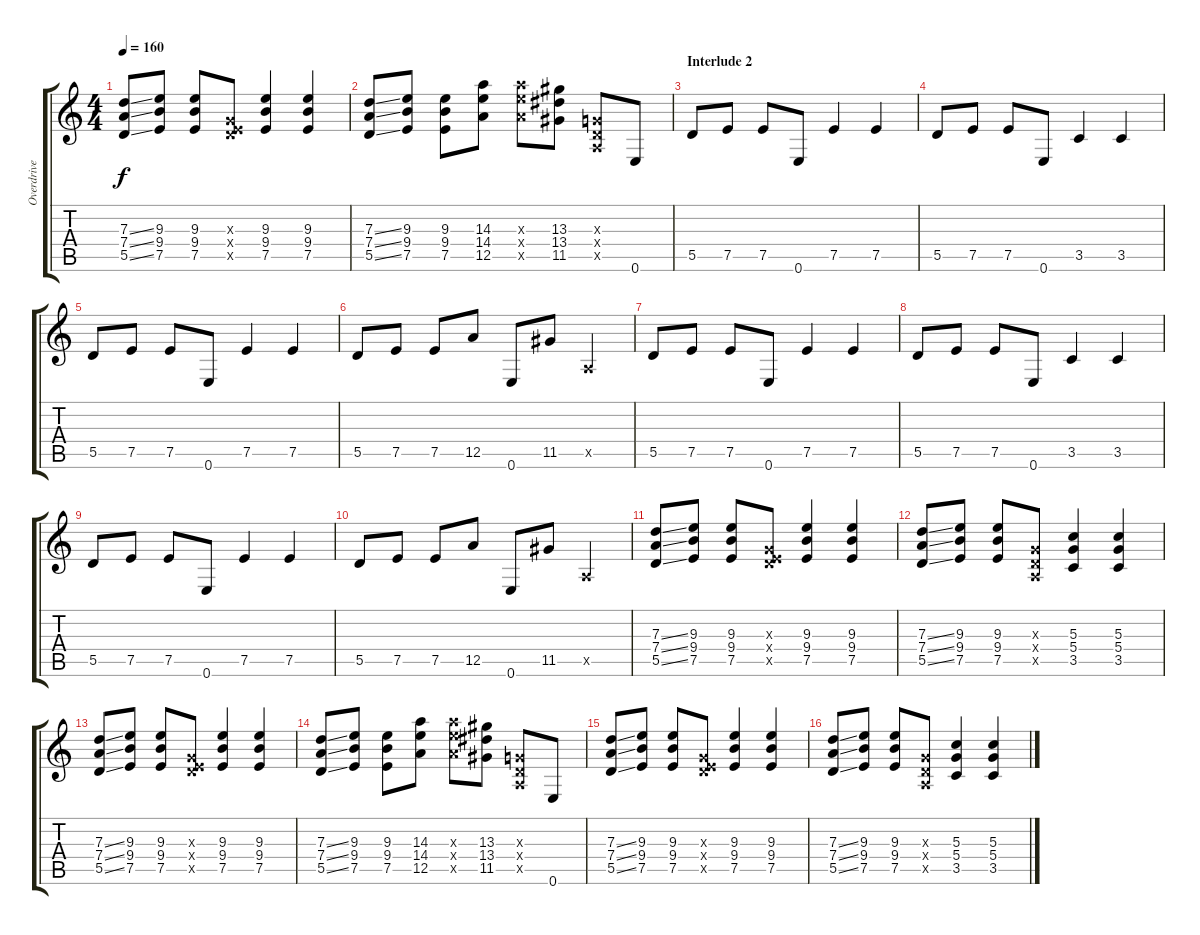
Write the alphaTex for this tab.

\track ("Overdrive" "Overdrive") {instrument overdrivenguitar}
\staff {score tabs}
\tuning (E4 B3 G3 D3 A2 E2) {hide}
\ts (4 4)
\tempo 160
\clef g2
\ks c
(7.3{ss} 7.4{ss} 5.5{ss}).8{dy f} (9.3 9.4 7.5).8 (9.3 9.4 7.5).8 (0.3{x} 0.4{x} 7.5{x}).8 (9.3 9.4 7.5).4 (9.3 9.4 7.5).4 |
(7.3{ss} 7.4{ss} 5.5{ss}).8 (9.3 9.4 7.5).8 (9.3 9.4 7.5).8 (14.3 14.4 12.5).8 (14.3{x} 14.4{x} 12.5{x}).8 (13.3 13.4 11.5).8 (0.3{x} 0.4{x} 0.5{x}).8 0.6.8 |
\section ("" "Interlude 2")
5.5.8 7.5.8 7.5.8 0.6.8 7.5.4 7.5.4 |
5.5.8 7.5.8 7.5.8 0.6.8 3.5.4 3.5.4 |
5.5.8 7.5.8 7.5.8 0.6.8 7.5.4 7.5.4 |
5.5.8 7.5.8 7.5.8 12.5.8 0.6.8 11.5.8 0.5{x}.4 |
5.5.8 7.5.8 7.5.8 0.6.8 7.5.4 7.5.4 |
5.5.8 7.5.8 7.5.8 0.6.8 3.5.4 3.5.4 |
5.5.8 7.5.8 7.5.8 0.6.8 7.5.4 7.5.4 |
5.5.8 7.5.8 7.5.8 12.5.8 0.6.8 11.5.8 0.5{x}.4 |
(7.3{ss} 7.4{ss} 5.5{ss}).8 (9.3 9.4 7.5).8 (9.3 9.4 7.5).8 (0.3{x} 0.4{x} 7.5{x}).8 (9.3 9.4 7.5).4 (9.3 9.4 7.5).4 |
(7.3{ss} 7.4{ss} 5.5{ss}).8 (9.3 9.4 7.5).8 (9.3 9.4 7.5).8 (0.3{x} 0.4{x} 0.5{x}).8 (5.3 5.4 3.5).4 (5.3 5.4 3.5).4 |
(7.3{ss} 7.4{ss} 5.5{ss}).8 (9.3 9.4 7.5).8 (9.3 9.4 7.5).8 (0.3{x} 0.4{x} 7.5{x}).8 (9.3 9.4 7.5).4 (9.3 9.4 7.5).4 |
(7.3{ss} 7.4{ss} 5.5{ss}).8 (9.3 9.4 7.5).8 (9.3 9.4 7.5).8 (14.3 14.4 12.5).8 (14.3{x} 14.4{x} 12.5{x}).8 (13.3 13.4 11.5).8 (0.3{x} 0.4{x} 0.5{x}).8 0.6.8 |
(7.3{ss} 7.4{ss} 5.5{ss}).8 (9.3 9.4 7.5).8 (9.3 9.4 7.5).8 (0.3{x} 0.4{x} 7.5{x}).8 (9.3 9.4 7.5).4 (9.3 9.4 7.5).4 |
(7.3{ss} 7.4{ss} 5.5{ss}).8 (9.3 9.4 7.5).8 (9.3 9.4 7.5).8 (0.3{x} 0.4{x} 0.5{x}).8 (5.3 5.4 3.5).4 (5.3 5.4 3.5).4
